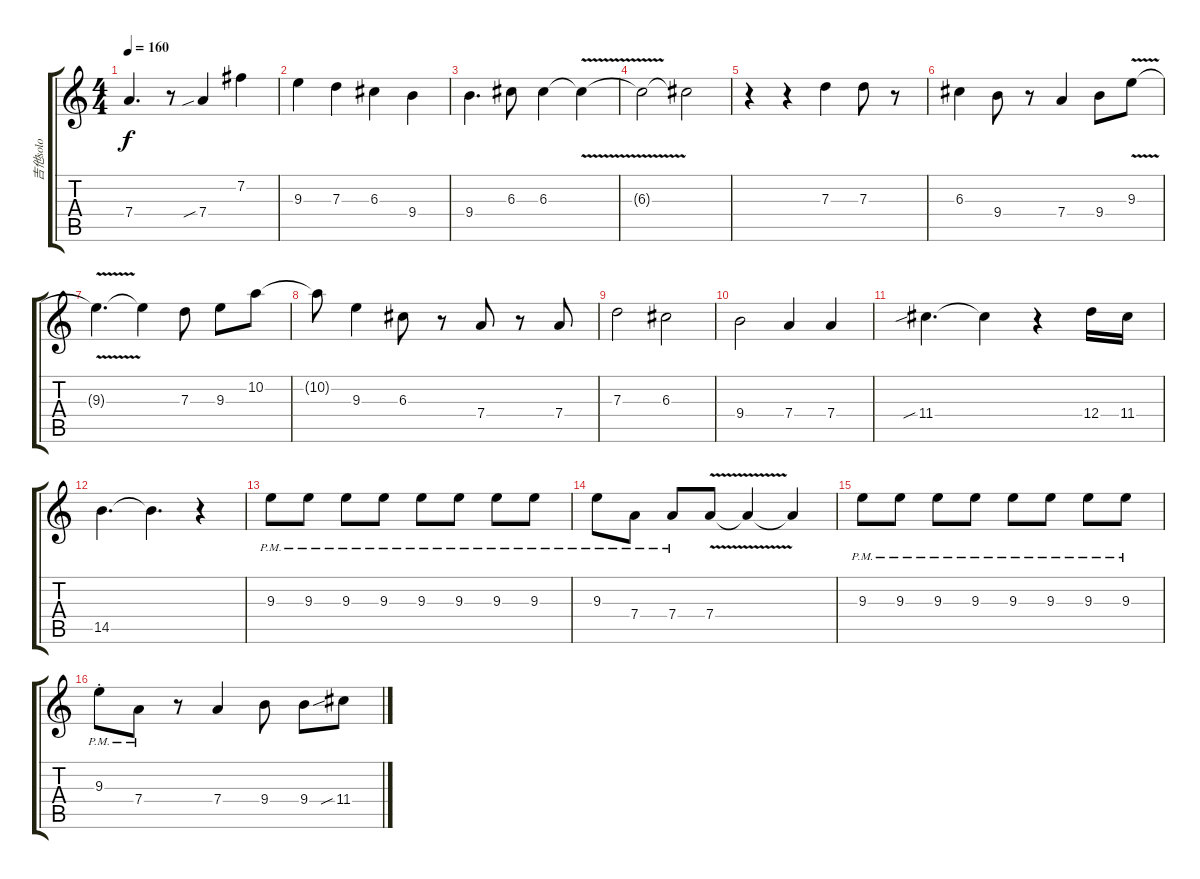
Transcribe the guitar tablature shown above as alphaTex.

\track ("吉他solo" "吉他solo") {instrument distortionguitar}
\staff {score tabs}
\tuning (E4 B3 G3 D3 A2 E2) {hide}
\ts (4 4)
\tempo 160
\clef g2
\ks c
7.4{t}.4{d dy f} r.8 7.4{sib}.4 7.2.4 |
9.3.4 7.3.4 6.3.4 9.4.4 |
9.4.4{d} 6.3.8 6.3.4 6.3{v t}.4 |
6.3{t}.2 6.3{t}.2 |
r.4 r.4 7.3.4 7.3.8 r.8 |
6.3.4 9.4.8 r.8 7.4.4 9.4.8 9.3{v}.8 |
9.3{t}.4{d} 9.3{t}.4 7.3.8 9.3.8 10.2.8 |
10.2{t}.8 9.3.4 6.3.8 r.8 7.4.8 r.8 7.4.8 |
7.3.2 6.3.2 |
9.4.2 7.4.4 7.4.4 |
11.4{sib}.4{d} 11.4{t}.4 r.4 12.4.16 11.4.16 |
14.5.4{d} 14.5{t}.4{d} r.4 |
9.3{pm}.8 9.3{pm}.8 9.3{pm}.8 9.3{pm}.8 9.3{pm}.8 9.3{pm}.8 9.3{pm}.8 9.3{pm}.8 |
9.3{pm}.8 7.4{pm}.8 7.4{pm}.8 7.4{v}.8 7.4{t}.4 7.4{t}.4 |
9.3{pm}.8 9.3{pm}.8 9.3{pm}.8 9.3{pm}.8 9.3{pm}.8 9.3{pm}.8 9.3{pm}.8 9.3{pm}.8 |
9.3{pm st}.8 7.4{pm}.8 r.8 7.4.4 9.4.8 9.4.8 11.4{sib}.8
